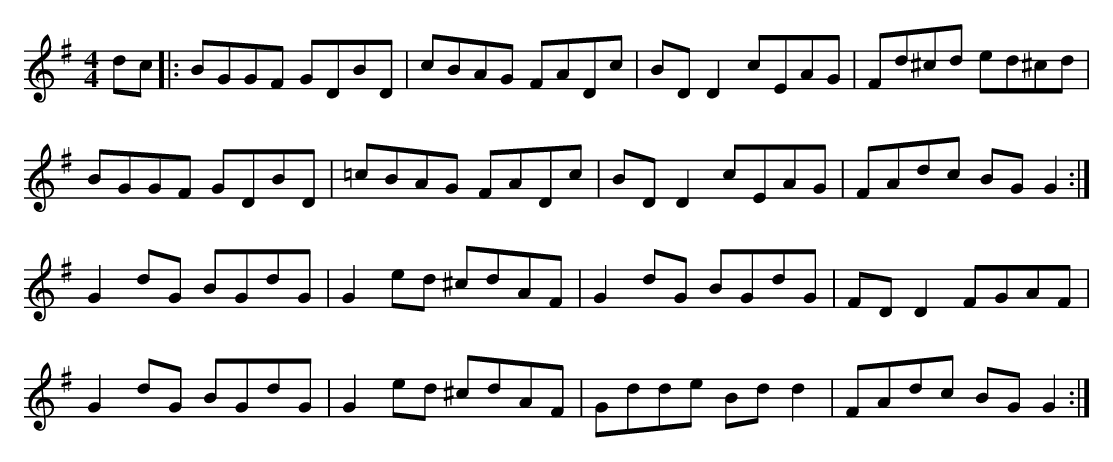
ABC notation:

X:1
M:4/4
K:G
dc|:BGGF GDBD|cBAG FADc|BD D2 cEAG|Fd^cd ed^cd|
BGGF GDBD|=cBAG FADc|BD D2 cEAG|FAdc BG G2:|
G2dG BGdG|G2 ed ^cdAF|G2dG BGdG|FD D2 FGAF|
G2dG BGdG|G2ed ^cdAF|Gdde Bd d2|FAdc BG G2:|
